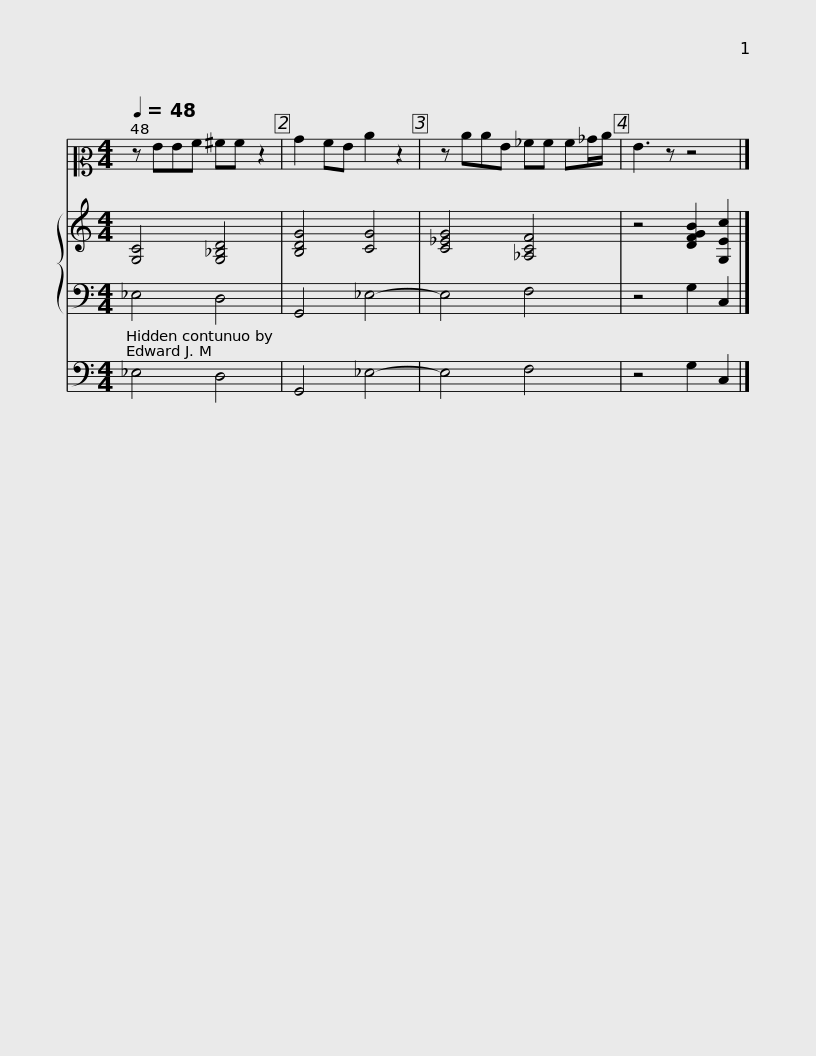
X:1
%%score 1 { 2 | 3 } 4
L:1/8
Q:1/4=48
M:4/4
I:linebreak $
K:C
V:1 alto2
V:2 treble
V:3 bass
V:4 bass
V:1
 z GGA ^AA z2 | B2 AG c2 z2 | z ccG _AA A_B/c/ | G3 z z4 |] %4
V:2
 [G,C]4 [G,_B,D]4 | [B,DG]4 [CG]4 | [C_EG]4 [_A,CF]4 | z4 [DFGB]2 [G,Ec]2 |] %4
V:3
 _E,4 D,4 | G,,4 _E,4- | E,4 F,4 | z4 G,2 C,2 |] %4
V:4
 _E,4 D,4 | G,,4 _E,4- | E,4 F,4 | z4 G,2 C,2 |] %4
